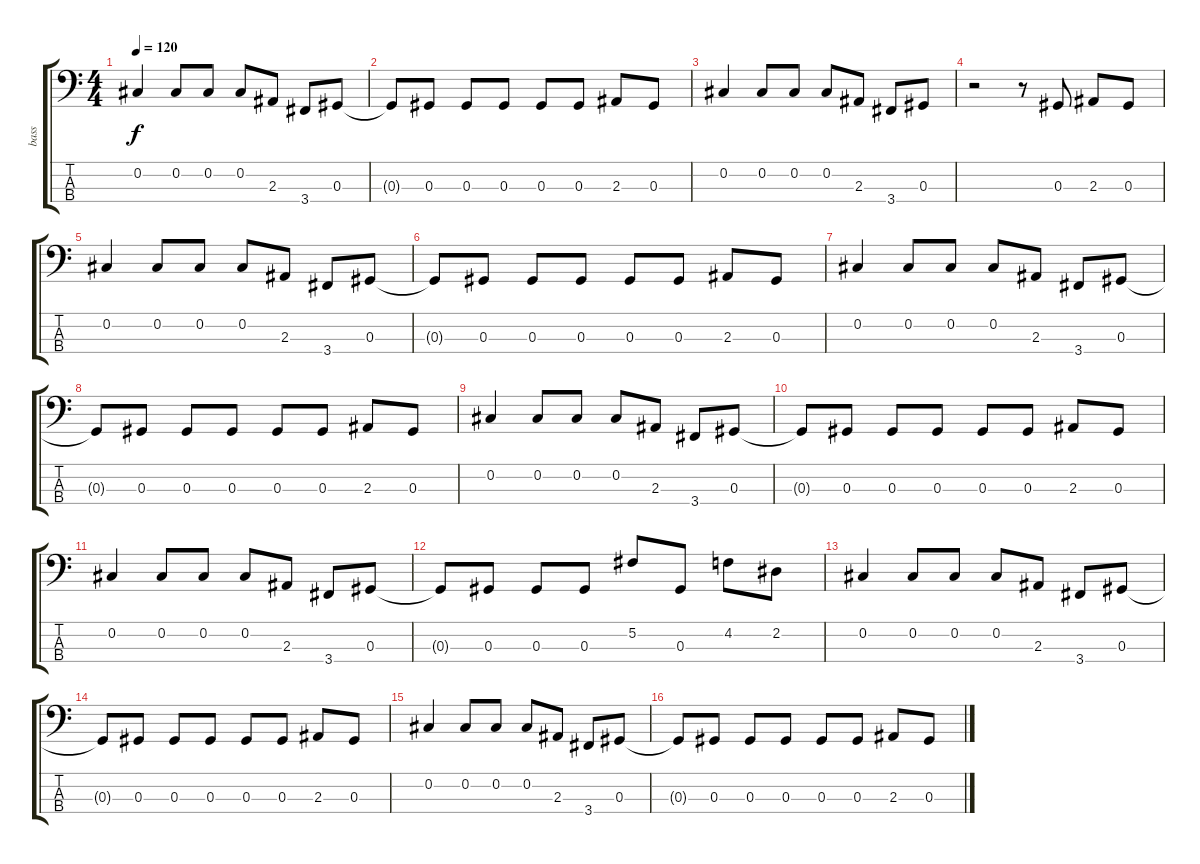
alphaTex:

\track ("bass" "bass") {instrument electricbassfinger}
\staff {score tabs}
\tuning (Gb2 Db2 Ab1 Eb1) {hide}
\ts (4 4)
\tempo 120
\clef f4
\ks c
0.2.4{dy f} 0.2.8 0.2.8 0.2.8 2.3.8 3.4.8 0.3.8 |
0.3{t}.8 0.3.8 0.3.8 0.3.8 0.3.8 0.3.8 2.3.8 0.3.8 |
0.2.4 0.2.8 0.2.8 0.2.8 2.3.8 3.4.8 0.3.8 |
r.2 r.8 0.3.8 2.3.8 0.3.8 |
0.2.4 0.2.8 0.2.8 0.2.8 2.3.8 3.4.8 0.3.8 |
0.3{t}.8 0.3.8 0.3.8 0.3.8 0.3.8 0.3.8 2.3.8 0.3.8 |
0.2.4 0.2.8 0.2.8 0.2.8 2.3.8 3.4.8 0.3.8 |
0.3{t}.8 0.3.8 0.3.8 0.3.8 0.3.8 0.3.8 2.3.8 0.3.8 |
0.2.4 0.2.8 0.2.8 0.2.8 2.3.8 3.4.8 0.3.8 |
0.3{t}.8 0.3.8 0.3.8 0.3.8 0.3.8 0.3.8 2.3.8 0.3.8 |
0.2.4 0.2.8 0.2.8 0.2.8 2.3.8 3.4.8 0.3.8 |
0.3{t}.8 0.3.8 0.3.8 0.3.8 5.2.8 0.3.8 4.2.8 2.2.8 |
0.2.4 0.2.8 0.2.8 0.2.8 2.3.8 3.4.8 0.3.8 |
0.3{t}.8 0.3.8 0.3.8 0.3.8 0.3.8 0.3.8 2.3.8 0.3.8 |
0.2.4 0.2.8 0.2.8 0.2.8 2.3.8 3.4.8 0.3.8 |
0.3{t}.8 0.3.8 0.3.8 0.3.8 0.3.8 0.3.8 2.3.8 0.3.8
